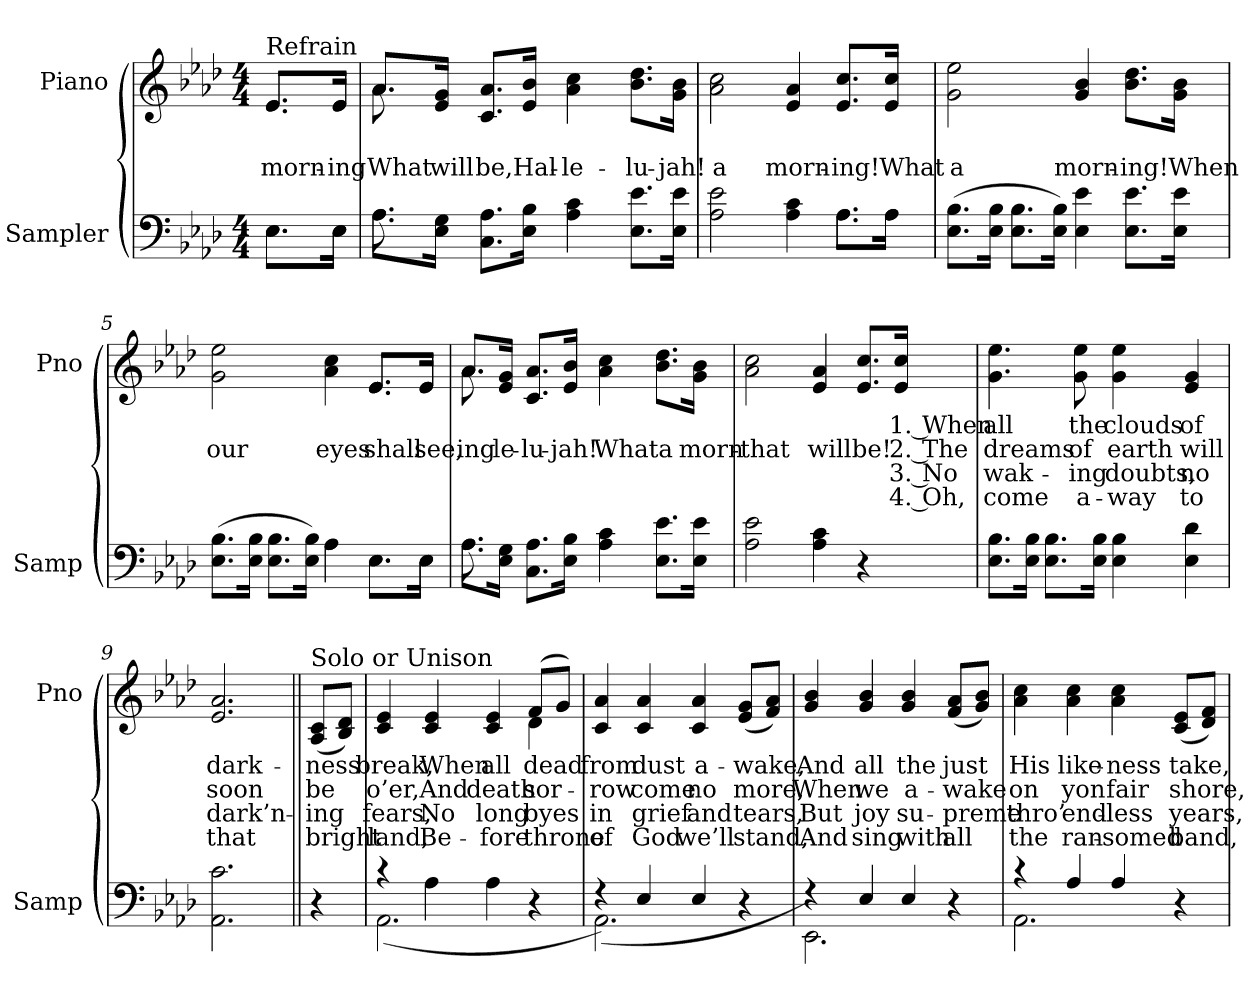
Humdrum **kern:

**kern	**kern	**text	**text	**text	**text
*part2	*part1	*part1	*part1	*part1	*part1
*staff2	*staff1	*staff1	*staff1	*staff1	*staff1
*I"Sampler	*I"Piano	*	*	*	*
*I'Samp	*I'Pno	*	*	*	*
*clefF4	*clefG2	*	*	*	*
*k[b-e-a-d-]	*k[b-e-a-d-]	*	*	*	*
*A-:	*A-:	*	*	*	*
*M4/4	*M4/4	*	*	*	*
=1	=1	=1	=1	=1	=1
*^	*^	*	*	*	*
!	!	!LO:TX:t=Refrain	!	!	!	!	!
8.E-\L	8.E-\L	8.e-/L	8.e-/L	.	morn-	.	.
16E-\Jk	16E-\Jk	16e-/Jk	16e-/Jk	.	-ing	.	.
=2	=2	=2	=2	=2	=2	=2	=2
8.A-\L	8.A-	8.a-/L	8.a-	.	What	.	.
16E-\ 16G\Jk	2ryy	16e-/ 16g/Jk	2ryy	.	will	.	.
8.C\ 8.A-\L	.	8.c/ 8.a-/L	.	.	be,	.	.
16E-\ 16B-\Jk	.	16e-/ 16b-/Jk	.	.	Hal-	.	.
4A- 4c	.	4a- 4cc	.	.	-le-	.	.
.	4ryy	.	4ryy	.	.	.	.
8.E-\ 8.e-\L	.	8.b-\ 8.dd-\L	.	.	-lu-	.	.
16E-\ 16e-\Jk	16ryy	16g\ 16b-\Jk	16ryy	.	-jah!	.	.
*	*	*v	*v	*	*	*	*
=3	=3	=3	=3	=3	=3	=3
2A- 2e-	2.ryy	2a- 2cc	.	a	.	.
4A- 4c	.	4e- 4a-	.	morn-	.	.
8.A-\L	8.A-\L	8.e-/ 8.cc/L	.	-ing!	.	.
16A-\Jk	16A-\Jk	16e-/ 16cc/Jk	.	What	.	.
*v	*v	*	*	*	*	*
=4	=4	=4	=4	=4	=4
(8.E-\ 8.B-\L	2g 2ee-	.	a	.	.
16E-\ 16B-\Jk	.	.	.	.	.
8.E-\ 8.B-\L	.	.	.	.	.
16E-\ 16B-\Jk)	.	.	.	.	.
4E-\ 4e-\	4g 4b-	.	morn-	.	.
8.E-\ 8.e-\L	8.b-\ 8.dd-\L	.	-ing!	.	.
16E-\ 16e-\Jk	16g\ 16b-\Jk	.	When	.	.
=5	=5	=5	=5	=5	=5
*^	*^	*	*	*	*
(8.E-\ 8.B-\L	2ryy	2g 2ee-	2.ryy	.	our	.	.
16E-\ 16B-\Jk	.	.	.	.	.	.	.
8.E-\ 8.B-\L	.	.	.	.	.	.	.
16E-\ 16B-\Jk)	.	.	.	.	.	.	.
4A-\	4A-	4a- 4cc	.	.	eyes	.	.
8.E-\L	8.E-\L	8.e-/L	8.e-/L	.	shall	.	.
16E-\Jk	16E-\Jk	16e-/Jk	16e-/Jk	.	see,	.	.
=6	=6	=6	=6	=6	=6	=6	=6
8.A-\L	8.A-	8.a-/L	8.a-	.	-ing	.	.
16E-\ 16G\Jk	2ryy	16e-/ 16g/Jk	2ryy	.	-le-	.	.
8.C\ 8.A-\L	.	8.c/ 8.a-/L	.	.	-lu-	.	.
16E-\ 16B-\Jk	.	16e-/ 16b-/Jk	.	.	-jah!	.	.
4A- 4c	.	4a- 4cc	.	.	What	.	.
.	4ryy	.	4ryy	.	.	.	.
8.E-\ 8.e-\L	.	8.b-\ 8.dd-\L	.	.	a	.	.
16E-\ 16e-\Jk	16ryy	16g\ 16b-\Jk	16ryy	.	morn-	.	.
*v	*v	*	*	*	*	*	*
*	*v	*v	*	*	*	*
=7	=7	=7	=7	=7	=7
2A- 2e-	2a- 2cc	.	that	.	.
4A- 4c	4e- 4a-	.	will	.	.
4r	8.e-/ 8.cc/L	.	be!	.	.
.	16e-/ 16cc/Jk	1. When	2. The	3. No	4. Oh,
=8	=8	=8	=8	=8	=8
8.E-\ 8.B-\L	4.g 4.ee-	all	dreams	wak-	come
16E-\ 16B-\Jk	.	.	.	.	.
8.E-\ 8.B-\L	.	.	.	.	.
.	8g 8ee-	the	of	-ing	a-
16E-\ 16B-\Jk	.	.	.	.	.
4E- 4B-	4g 4ee-	clouds	earth	doubts,	-way
4E- 4d-	4e- 4g	of	will	no	to
=9	=9	=9	=9	=9	=9
2.AA- 2.c	2.e- 2.a-	dark-	soon	dark’n-	that
=10||	=10||	=10||	=10||	=10||	=10||
!	!LO:TX:t=Solo or Unison	!	!	!	!
4r	(8A-/ 8c/L	-ness	be	-ing	bright
.	8B-/ 8d-/J)	.	.	.	.
=11	=11	=11	=11	=11	=11
*^	*^	*	*	*	*
4r	(2.AA-	4c 4e-	2.ryy	break,	o’er,	fears,	land,
4A-\	.	4c 4e-	.	When	And	No	Be-
4A-\	.	4c 4e-	.	all	death	long	-fore
4r	4ryy	(8f/L	4d-	dead	sor-	-byes	throne
.	.	8g/J)	.	.	.	.	.
*	*	*v	*v	*	*	*	*
=12	=12	=12	=12	=12	=12	=12
4r)	(2.AA-	4c 4a-	from	-row	in	of
4E-/	.	4c 4a-	dust	come	grief	God
4E-/	.	4c 4a-	a-	no	and	we’ll
4r	4ryy	(8e-/ 8g/L	-wake,	more,	tears,	stand,
.	.	8f/ 8a-/J)	.	.	.	.
=13	=13	=13	=13	=13	=13	=13
4r)	2.EE-	4g 4b-	And	When	But	And
4E-/	.	4g 4b-	all	we	joy	sing
4E-/	.	4g 4b-	the	a-	su-	with
4r	4ryy	(8f/ 8a-/L	just	-wake	-preme	all
.	.	8g/ 8b-/J)	.	.	.	.
=14	=14	=14	=14	=14	=14	=14
4r	2.AA-	4a- 4cc	His	on	thro’	the
4A-/	.	4a- 4cc	like-	yon	end-	ran-
4A-/	.	4a- 4cc	-ness	fair	-less	-somed
4r	4ryy	(8c/ 8e-/L	take,	shore,	years,	band,
.	.	8d-/ 8f/J)	.	.	.	.
*v	*v	*	*	*	*	*
=	=	=	=	=	=
*-	*-	*-	*-	*-	*-
